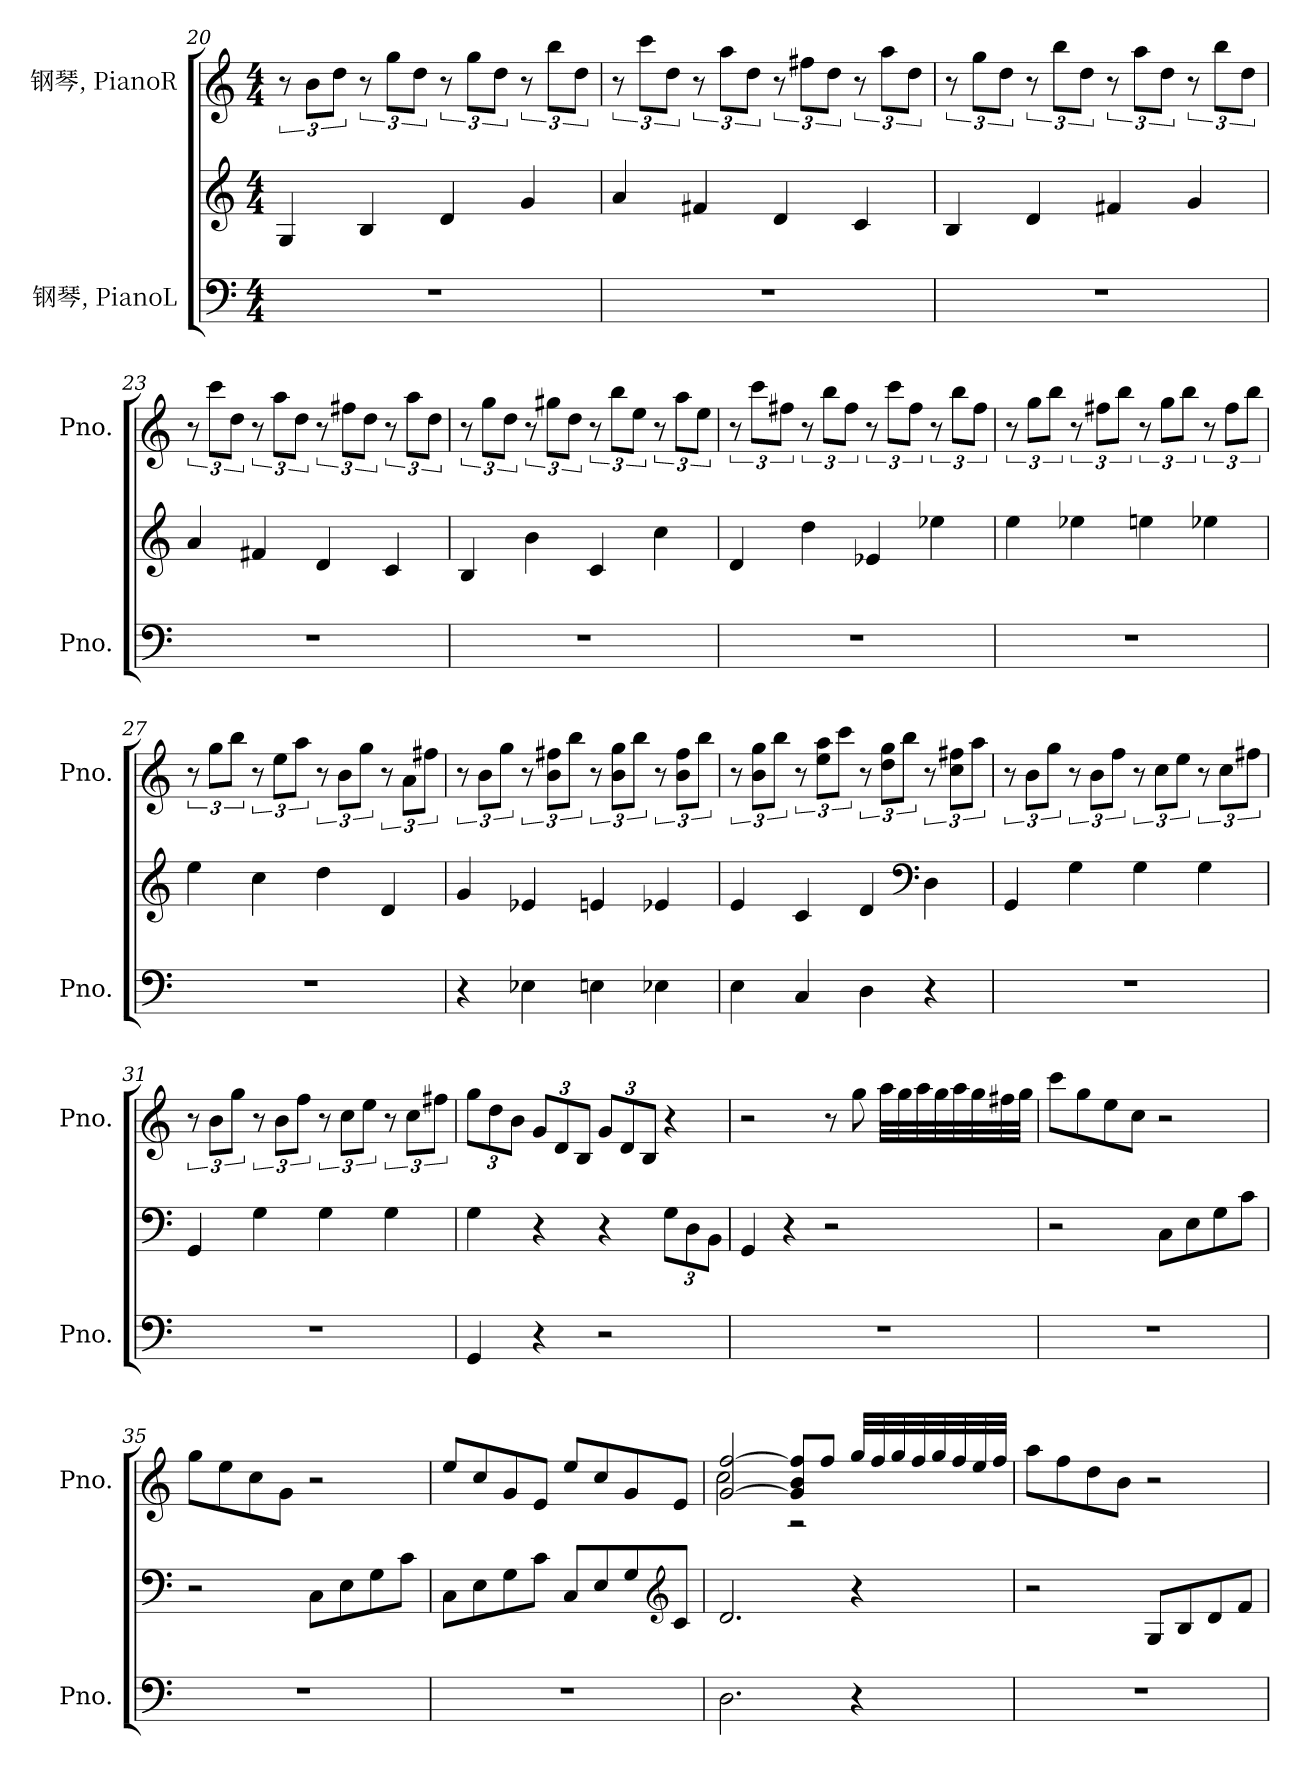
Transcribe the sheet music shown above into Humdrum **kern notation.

**kern	**kern	**kern
*part2	*part2	*part1
*staff3	*staff2	*staff1
*I"钢琴, PianoL	*	*I"钢琴, PianoR
*I'Pno.	*	*I'Pno.
*clefF4	*clefG2	*clefG2
*k[]	*k[]	*k[]
*M4/4	*M4/4	*M4/4
=20	=20	=20
1r	4G/	12r
.	.	12b\L
.	.	12dd\J
.	4B/	12r
.	.	12gg\L
.	.	12dd\J
.	4d/	12r
.	.	12gg\L
.	.	12dd\J
.	4g/	12r
.	.	12bb\L
.	.	12dd\J
=21	=21	=21
1r	4a/	12r
.	.	12ccc\L
.	.	12dd\J
.	4f#X/	12r
.	.	12aa\L
.	.	12dd\J
.	4d/	12r
.	.	12ff#X\L
.	.	12dd\J
.	4c/	12r
.	.	12aa\L
.	.	12dd\J
!!LO:LB:g=z
=22	=22	=22
1r	4B/	12r
.	.	12gg\L
.	.	12dd\J
.	4d/	12r
.	.	12bb\L
.	.	12dd\J
.	4f#X/	12r
.	.	12aa\L
.	.	12dd\J
.	4g/	12r
.	.	12bb\L
.	.	12dd\J
=23	=23	=23
1r	4a/	12r
.	.	12ccc\L
.	.	12dd\J
.	4f#X/	12r
.	.	12aa\L
.	.	12dd\J
.	4d/	12r
.	.	12ff#X\L
.	.	12dd\J
.	4c/	12r
.	.	12aa\L
.	.	12dd\J
=24	=24	=24
1r	4B/	12r
.	.	12gg\L
.	.	12dd\J
.	4b\	12r
.	.	12gg#X\L
.	.	12dd\J
.	4c/	12r
.	.	12bb\L
.	.	12ee\J
.	4cc\	12r
.	.	12aa\L
.	.	12ee\J
!!LO:PB:g=z
=25	=25	=25
1r	4d/	12r
.	.	12ccc\L
.	.	12ff#X\J
.	4dd\	12r
.	.	12bb\L
.	.	12ff#\J
.	4e-X/	12r
.	.	12ccc\L
.	.	12ff#\J
.	4ee-X\	12r
.	.	12bb\L
.	.	12ff#\J
=26	=26	=26
1r	4ee\	12r
.	.	12gg\L
.	.	12bb\J
.	4ee-X\	12r
.	.	12ff#X\L
.	.	12bb\J
.	4een\	12r
.	.	12gg\L
.	.	12bb\J
.	4ee-X\	12r
.	.	12ff#\L
.	.	12bb\J
=27	=27	=27
1r	4ee\	12r
.	.	12gg\L
.	.	12bb\J
.	4cc\	12r
.	.	12ee\L
.	.	12aa\J
.	4dd\	12r
.	.	12b\L
.	.	12gg\J
.	4d/	12r
.	.	12a\L
.	.	12ff#X\J
!!LO:LB:g=z
=28	=28	=28
4r	4g/	12r
.	.	12b\L
.	.	12gg\J
4E-X\	4e-X/	12r
.	.	12b\ 12ff#X\L
.	.	12bb\J
4En\	4en/	12r
.	.	12b\ 12gg\L
.	.	12bb\J
4E-X\	4e-X/	12r
.	.	12b\ 12ff#\L
.	.	12bb\J
=29	=29	=29
4E\	4e/	12r
.	.	12b\ 12gg\L
.	.	12bb\J
4C/	4c/	12r
.	.	12ee\ 12aa\L
.	.	12ccc\J
4D\	4d/	12r
.	.	12dd\ 12gg\L
.	.	12bb\J
*	*clefF4	*
4r	4D\	12r
.	.	12cc\ 12ff#X\L
.	.	12aa\J
=30	=30	=30
1r	4GG/	12r
.	.	12b\L
.	.	12gg\J
.	4G\	12r
.	.	12b\L
.	.	12ff\J
.	4G\	12r
.	.	12cc\L
.	.	12ee\J
.	4G\	12r
.	.	12cc\L
.	.	12ff#X\J
!!LO:LB:g=z
=31	=31	=31
1r	4GG/	12r
.	.	12b\L
.	.	12gg\J
.	4G\	12r
.	.	12b\L
.	.	12ff\J
.	4G\	12r
.	.	12cc\L
.	.	12ee\J
.	4G\	12r
.	.	12cc\L
.	.	12ff#X\J
=32	=32	=32
*	*	*Xbrackettup
4GG/	4G\	12gg\L
.	.	12dd\
.	.	12b\J
4r	4r	12g/L
.	.	12d/
.	.	12B/J
2r	4r	12g/L
.	.	12d/
.	.	12B/J
*	*Xbrackettup	*
.	12G\L	4r
.	12D\	.
.	12BB\J	.
=33	=33	=33
1r	4GG/	2r
.	4r	.
.	2r	8r
.	.	8gg\
.	.	32aa\LLL
.	.	32gg\
.	.	32aa\
.	.	32gg\
.	.	32aa\
.	.	32gg\
.	.	32ff#X\
.	.	32gg\JJJ
!!LO:LB:g=z
=34	=34	=34
1r	2r	8ccc\L
.	.	8gg\
.	.	8ee\
.	.	8cc\J
.	8C\L	2r
.	8E\	.
.	8G\	.
.	8c\J	.
=35	=35	=35
1r	2r	8gg\L
.	.	8ee\
.	.	8cc\
.	.	8g\J
.	8C\L	2r
.	8E\	.
.	8G\	.
.	8c\J	.
=36	=36	=36
1r	8C\L	8ee/L
.	8E\	8cc/
.	8G\	8g/
.	8c\J	8e/J
.	8C/L	8ee/L
.	8E/	8cc/
.	8G/	8g/
*	*clefG2	*
.	8c/J	8e/J
=37	=37	=37
*	*	*^
2.D\	2.d/	[2g/ [2ff/	2cc\
.	.	8g/] 8b/ 8ff/]L	2r
.	.	8ff/J	.
4r	4r	32gg/LLL	.
.	.	32ff/	.
.	.	32gg/	.
.	.	32ff/	.
.	.	32gg/	.
.	.	32ff/	.
.	.	32ee/	.
.	.	32ff/JJJ	.
*	*	*v	*v
!!LO:PB:g=z
=38	=38	=38
1r	2r	8aa\L
.	.	8ff\
.	.	8dd\
.	.	8b\J
.	8G/L	2r
.	8B/	.
.	8d/	.
.	8f/J	.
=	=	=
*-	*-	*-
